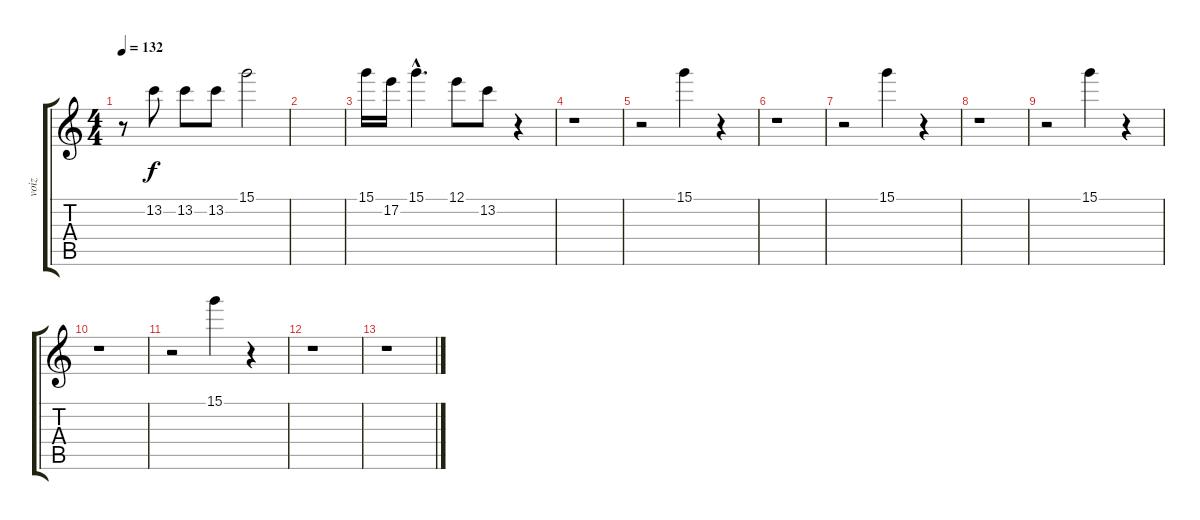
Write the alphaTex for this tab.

\track ("voiz" "voiz") {instrument overdrivenguitar}
\staff {score tabs}
\tuning (E4 B3 G3 D3 A2 E2) {hide}
\ts (4 4)
\tempo 132
\clef g2
\ks c
r.8{dy f volume 11} 13.2.8 13.2.8 13.2.8 15.1.2 |
|
15.1.16{volume 10} 17.2.16 15.1{hac}.4{d} 12.1.8 13.2.8 r.4 |
r.1 |
r.2 15.1.4{volume 8} r.4 |
r.1 |
r.2 15.1.4{volume 6} r.4 |
r.1 |
r.2 15.1.4{volume 4} r.4 |
r.1 |
r.2 15.1.4{volume 1} r.4 |
r.1 |
r.1
